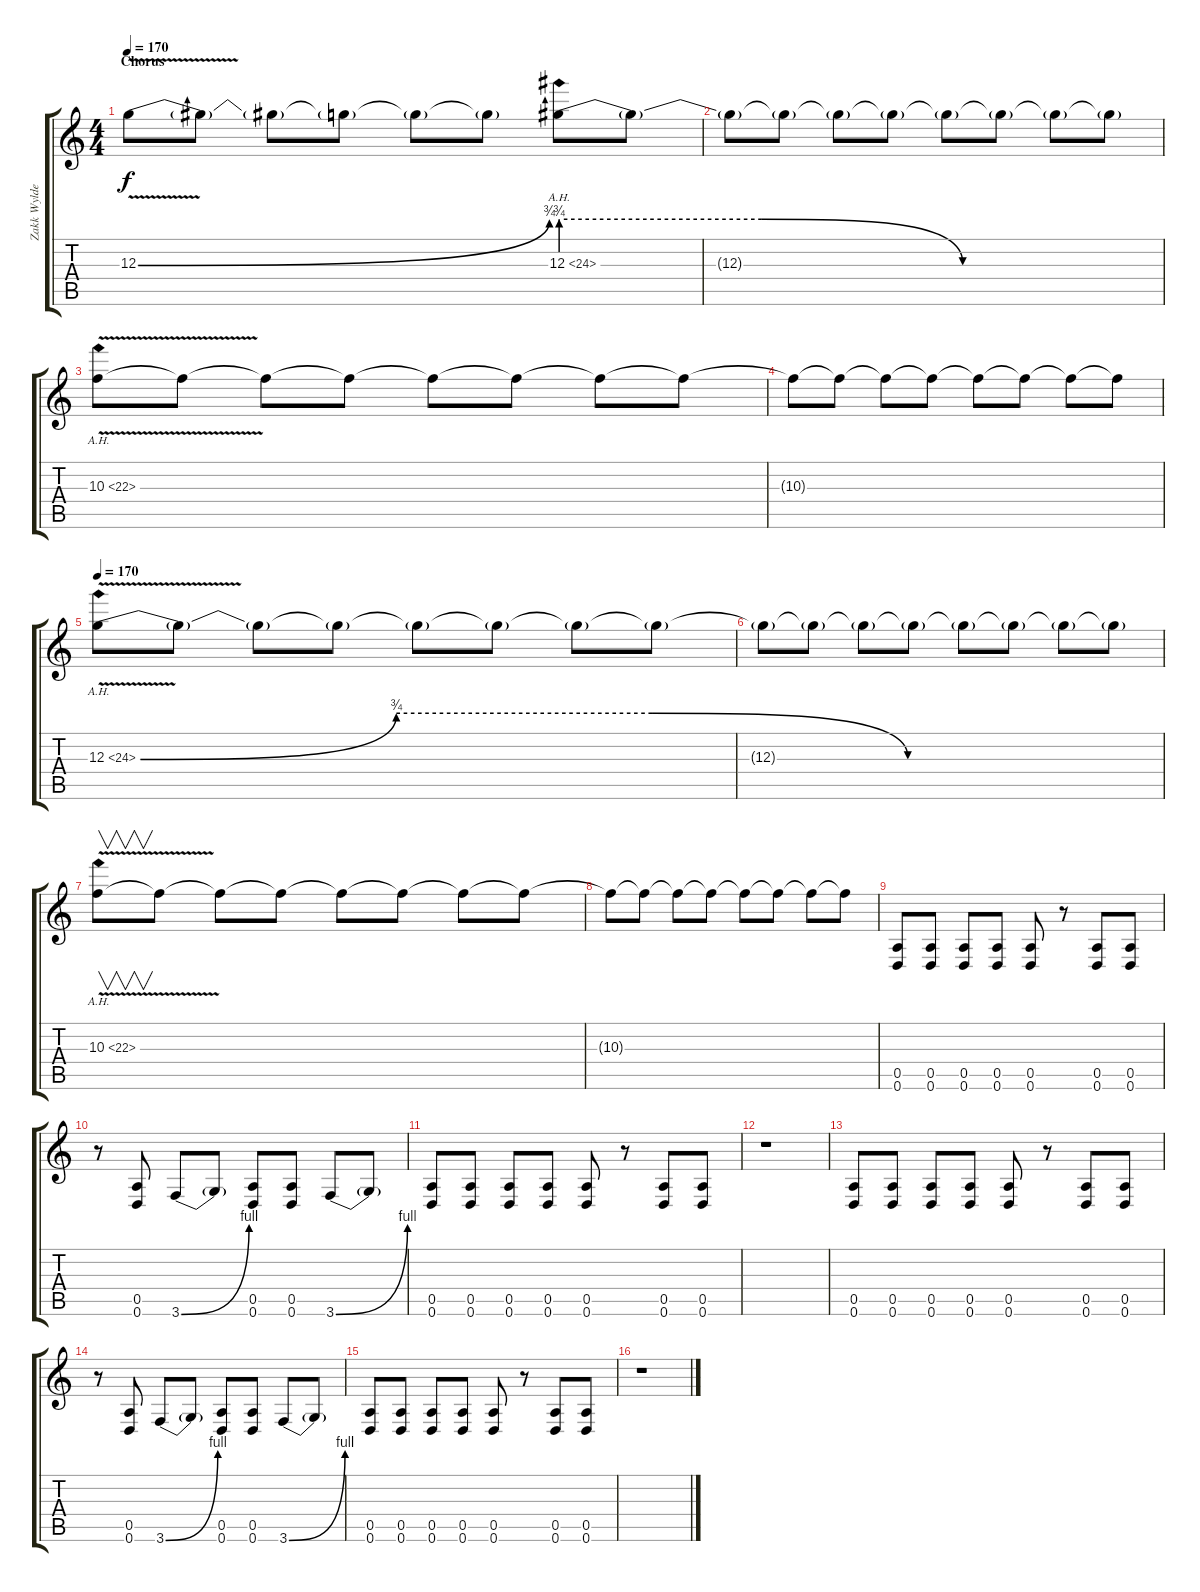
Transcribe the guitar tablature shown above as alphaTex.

\track ("Zakk Wylde (Lead Guitar)" "Zakk Wylde") {instrument overdrivenguitar}
\staff {score tabs}
\tuning (E4 B3 G3 D3 A2 D2) {hide}
\ts (4 4)
\section ("" "Chorus")
\tempo 170
\clef g2
\ks c
12.3{be (bend 0 0 60 3) v}.8{dy f volume 11} 12.3{t}.8 12.3{t}.8 12.3{t}.8 12.3{t}.8 12.3{t}.8 12.3{be (custom 0 3 20 3 40 0 60 0) ah 12}.8 12.3{t}.8 |
12.3{t}.8 12.3{t}.8 12.3{t}.8 12.3{t}.8 12.3{t}.8 12.3{t}.8 12.3{t}.8 12.3{t}.8 |
10.3{ah 12 v}.8 10.3{t}.8 10.3{t}.8 10.3{t}.8 10.3{t}.8 10.3{t}.8 10.3{t}.8 10.3{t}.8 |
10.3{t}.8 10.3{t}.8 10.3{t}.8 10.3{t}.8 10.3{t}.8 10.3{t}.8 10.3{t}.8 10.3{t}.8 |
\tempo 170
12.3{be (custom 0 0 15 3 30 3 45 0 60 0) ah 12 v}.8 12.3{t}.8 12.3{t}.8 12.3{t}.8 12.3{t}.8 12.3{t}.8 12.3{t}.8 12.3{t}.8 |
12.3{t}.8 12.3{t}.8 12.3{t}.8 12.3{t}.8 12.3{t}.8 12.3{t}.8 12.3{t}.8 12.3{t}.8 |
10.3{ah 12 v}.8{v} 10.3{t}.8 10.3{t}.8 10.3{t}.8 10.3{t}.8 10.3{t}.8 10.3{t}.8 10.3{t}.8 |
10.3{t}.8 10.3{t}.8 10.3{t}.8 10.3{t}.8 10.3{t}.8 10.3{t}.8 10.3{t}.8 10.3{t}.8 |
(0.5 0.6).8{volume 14} (0.5 0.6).8 (0.5 0.6).8 (0.5 0.6).8 (0.5 0.6).8 r.8 (0.5 0.6).8 (0.5 0.6).8 |
r.8 (0.5 0.6).8 3.6{be (bend 0 0 60 4)}.8 3.6{t}.8 (0.5 0.6).8 (0.5 0.6).8 3.6{be (bend 0 0 60 4)}.8 3.6{t}.8 |
(0.5 0.6).8 (0.5 0.6).8 (0.5 0.6).8 (0.5 0.6).8 (0.5 0.6).8 r.8 (0.5 0.6).8 (0.5 0.6).8 |
r.1 |
(0.5 0.6).8 (0.5 0.6).8 (0.5 0.6).8 (0.5 0.6).8 (0.5 0.6).8 r.8 (0.5 0.6).8 (0.5 0.6).8 |
r.8 (0.5 0.6).8 3.6{be (bend 0 0 60 4)}.8 3.6{t}.8 (0.5 0.6).8 (0.5 0.6).8 3.6{be (bend 0 0 60 4)}.8 3.6{t}.8 |
(0.5 0.6).8 (0.5 0.6).8 (0.5 0.6).8 (0.5 0.6).8 (0.5 0.6).8 r.8 (0.5 0.6).8 (0.5 0.6).8 |
r.1
